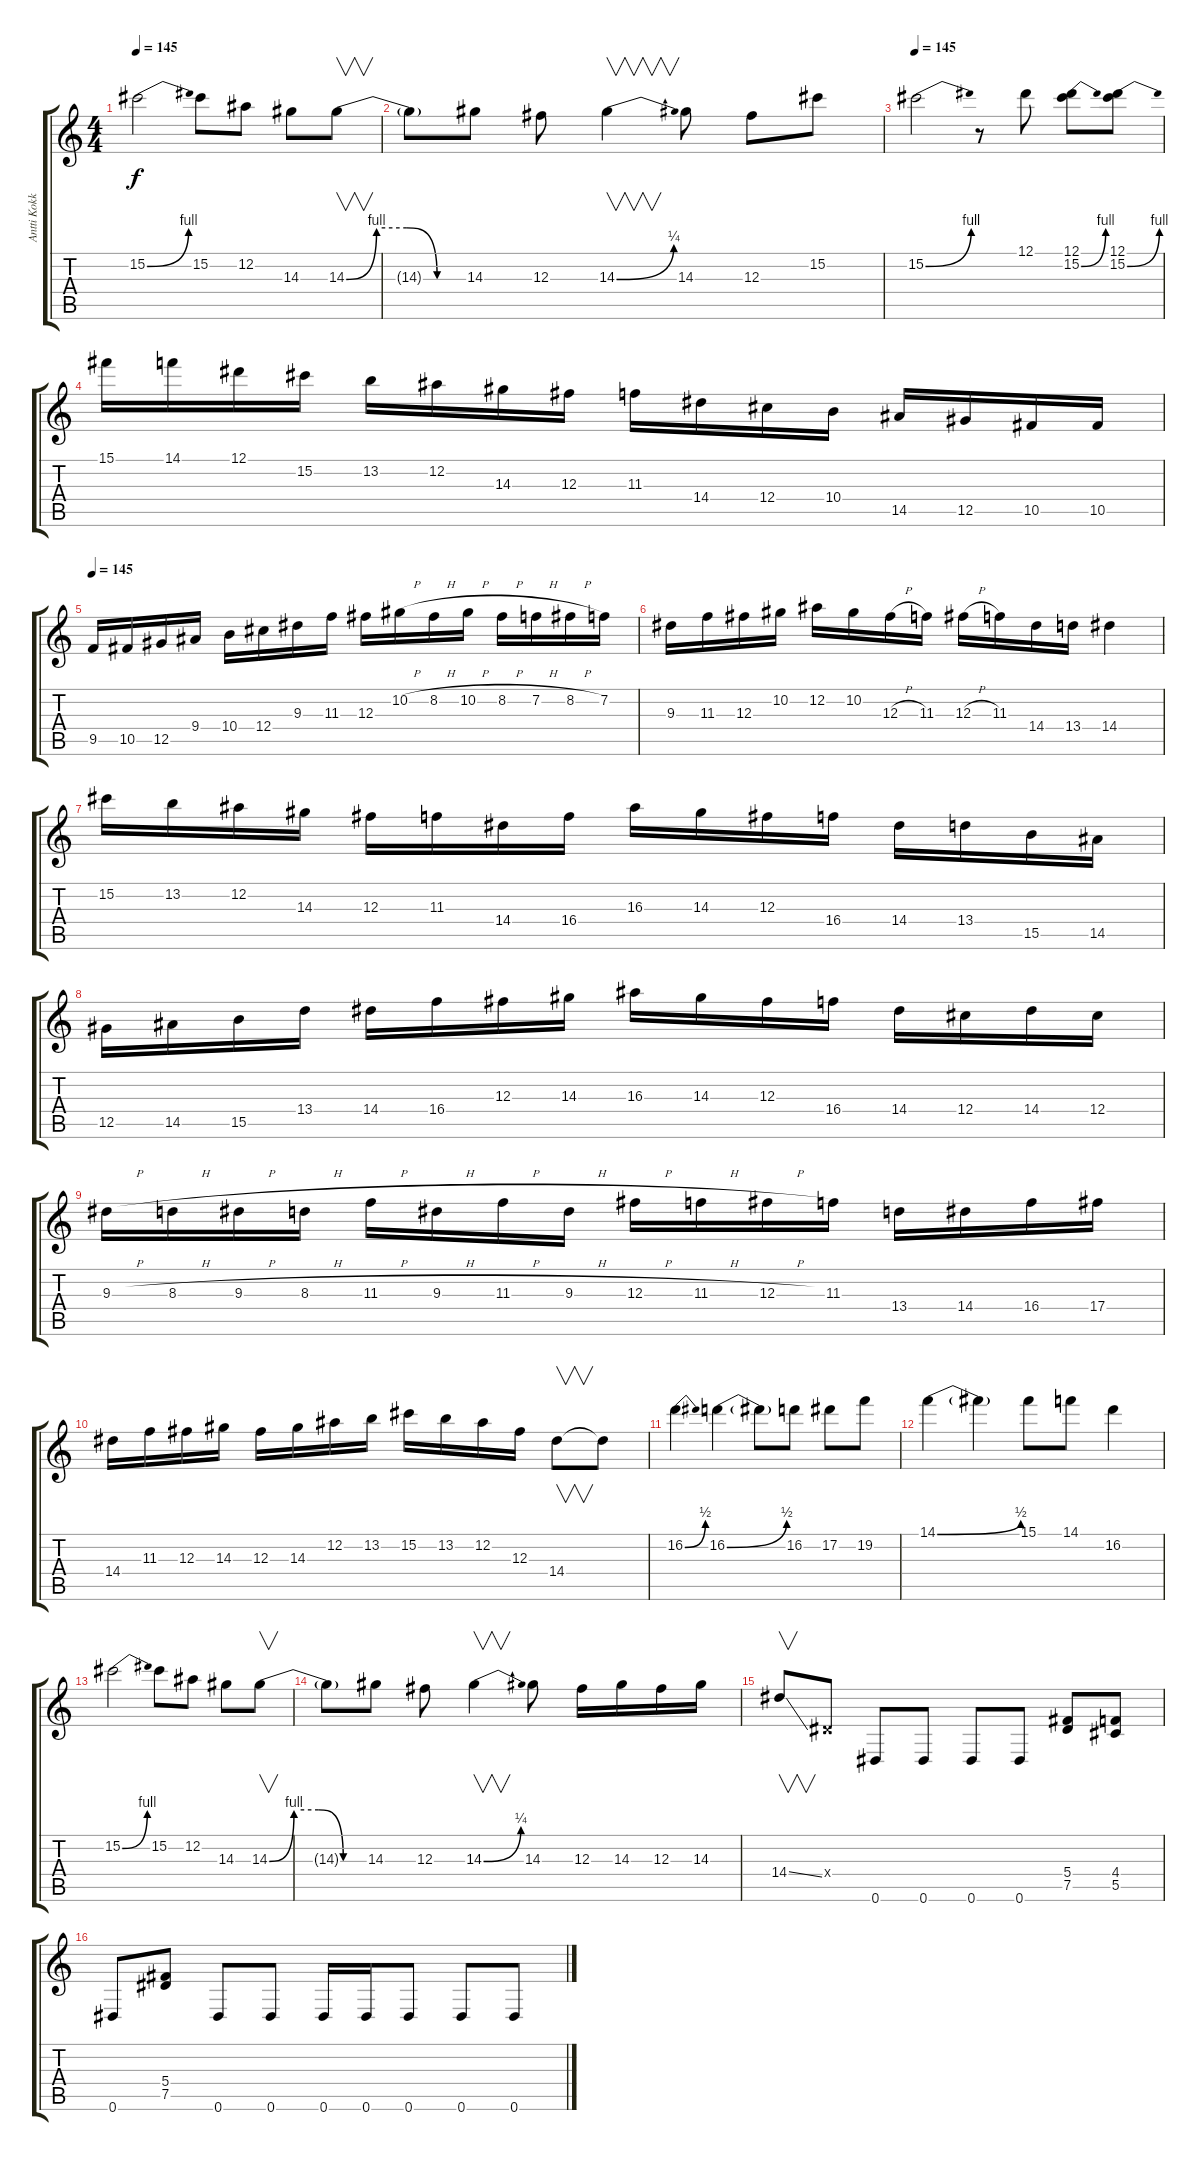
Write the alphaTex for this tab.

\track ("Antti Kokko " "Antti Kokk") {instrument overdrivenguitar}
\staff {score tabs}
\tuning (Eb4 Bb3 Gb3 Db3 Ab2 Eb2) {hide}
\ts (4 4)
\tempo 145
\clef g2
\ks c
15.2{be (bend 0 0 60 4)}.2{dy f} 15.2.8 12.2.8 14.3.8 14.3{be (custom 0 0 15 4 30 4 45 0 60 0)}.8{v} |
14.3{t}.8 14.3.8 12.3.8 14.3{be (bend 0 0 60 1)}.4{v} 14.3.8 12.3.8 15.2.8 |
\tempo 145
15.2{be (bend 0 0 60 4)}.2 r.8 12.1.8 (12.1 15.2{be (bend 0 0 60 4)}).8 (12.1 15.2{be (bend 0 0 60 4)}).8 |
15.1.16 14.1.16 12.1.16 15.2.16 13.2.16 12.2.16 14.3.16 12.3.16 11.3.16 14.4.16 12.4.16 10.4.16 14.5.16 12.5.16 10.5.16 10.5.16 |
\tempo 145
9.5.16 10.5.16 12.5.16 9.4.16 10.4.16 12.4.16 9.3.16 11.3.16 12.3.16 10.2{h}.16 8.2{h}.16 10.2{h}.16 8.2{h}.16 7.2{h}.16 8.2{h}.16 7.2.16 |
9.3.16 11.3.16 12.3.16 10.2.16 12.2.16 10.2.16 12.3{h}.16 11.3.16 12.3{h}.16 11.3.16 14.4.16 13.4.16 14.4.4 |
15.2.16 13.2.16 12.2.16 14.3.16 12.3.16 11.3.16 14.4.16 16.4.16 16.3.16 14.3.16 12.3.16 16.4.16 14.4.16 13.4.16 15.5.16 14.5.16 |
12.5.16 14.5.16 15.5.16 13.4.16 14.4.16 16.4.16 12.3.16 14.3.16 16.3.16 14.3.16 12.3.16 16.4.16 14.4.16 12.4.16 14.4.16 12.4.16 |
9.3{h}.16 8.3{h}.16 9.3{h}.16 8.3{h}.16 11.3{h}.16 9.3{h}.16 11.3{h}.16 9.3{h}.16 12.3{h}.16 11.3{h}.16 12.3{h}.16 11.3.16 13.4.16 14.4.16 16.4.16 17.4.16 |
14.4.16 11.3.16 12.3.16 14.3.16 12.3.16 14.3.16 12.2.16 13.2.16 15.2.16 13.2.16 12.2.16 12.3.16 14.4.8{v} 14.4{t}.8 |
16.2{be (bend 0 0 60 2)}.4 16.2{be (bend 0 0 60 2)}.4 16.2{t}.8 16.2.8 17.2.8 19.2.8 |
14.1{be (bend 0 0 60 2)}.4 14.1{t}.4 15.1.8 14.1.8 16.2.4 |
15.2{be (bend 0 0 60 4)}.2 15.2.8 12.2.8 14.3.8 14.3{be (custom 0 0 15 4 30 4 45 0 60 0)}.8{v} |
14.3{t}.8 14.3.8 12.3.8 14.3{be (bend 0 0 60 1)}.4{v} 14.3.8 12.3.16 14.3.16 12.3.16 14.3.16 |
14.4{ss}.8{v} 2.4{x}.8 0.6.8 0.6.8 0.6.8 0.6.8 (5.4 7.5).8 (4.4 5.5).8 |
0.6.8 (5.4 7.5).8 0.6.8 0.6.8 0.6.16 0.6.16 0.6.8 0.6.8 0.6.8
